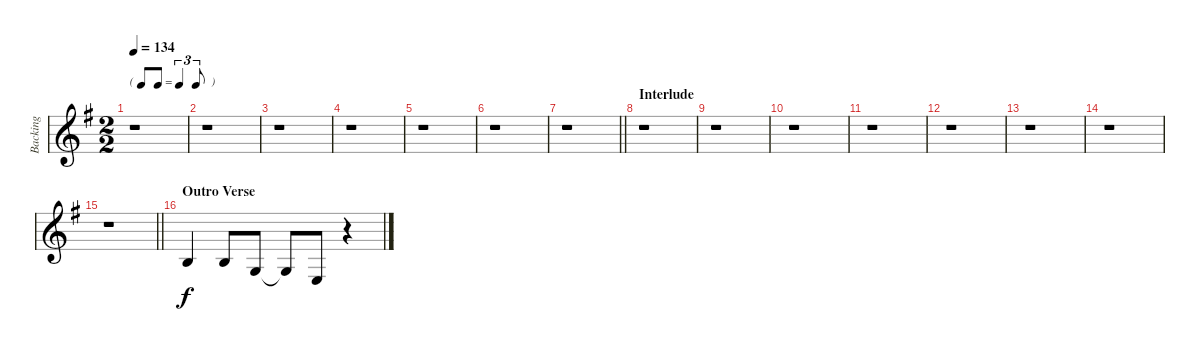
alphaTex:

\track ("Backing" "Backing") {instrument clarinet}
\staff {score}
\tuning (E4 B3 G3 D3 A2 E2) {hide}
\ts (2 2)
\tf triplet8th
\tempo 134
\clef g2
\ks g
r.1{dy f} |
r.1 |
r.1 |
r.1 |
r.1 |
r.1 |
\barLineRight lightlight
r.1 |
\section ("" "Interlude")
r.1 |
r.1 |
r.1 |
r.1 |
r.1 |
r.1 |
r.1 |
\barLineRight lightlight
r.1 |
\section ("" "Outro Verse")
0.2.4 0.2.8 0.3.8 0.3{t}.8 2.4.8 r.4
